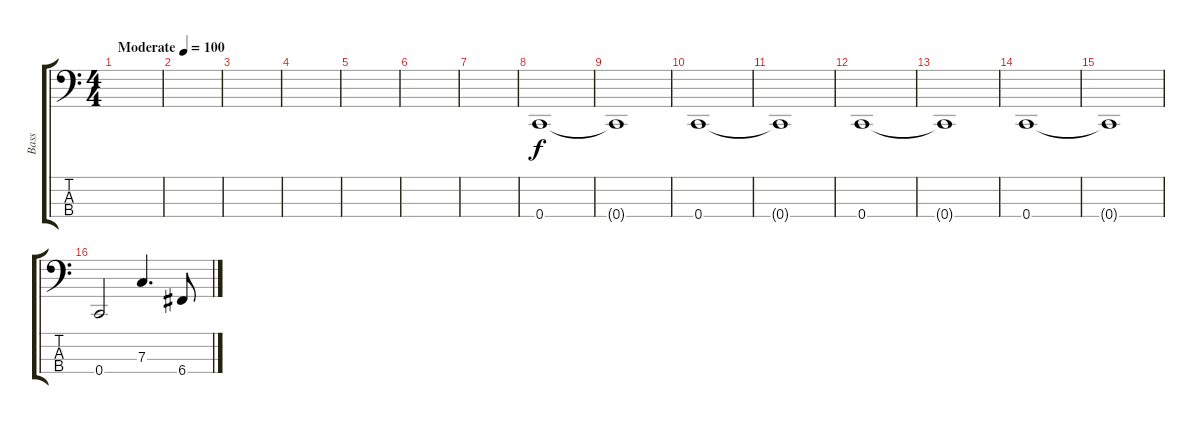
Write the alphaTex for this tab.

\track ("Bass" "Bass") {instrument electricbassfinger}
\staff {score tabs}
\tuning (Eb2 Bb1 F1 C1) {hide}
\ts (4 4)
\tempo (100 "Moderate")
\clef f4
\ks c
|
|
|
|
|
|
|
0.4.1 |
0.4{t}.1 |
0.4.1 |
0.4{t}.1 |
0.4.1 |
0.4{t}.1 |
0.4.1 |
0.4{t}.1 |
0.4.2 7.3.4{d} 6.4.8
